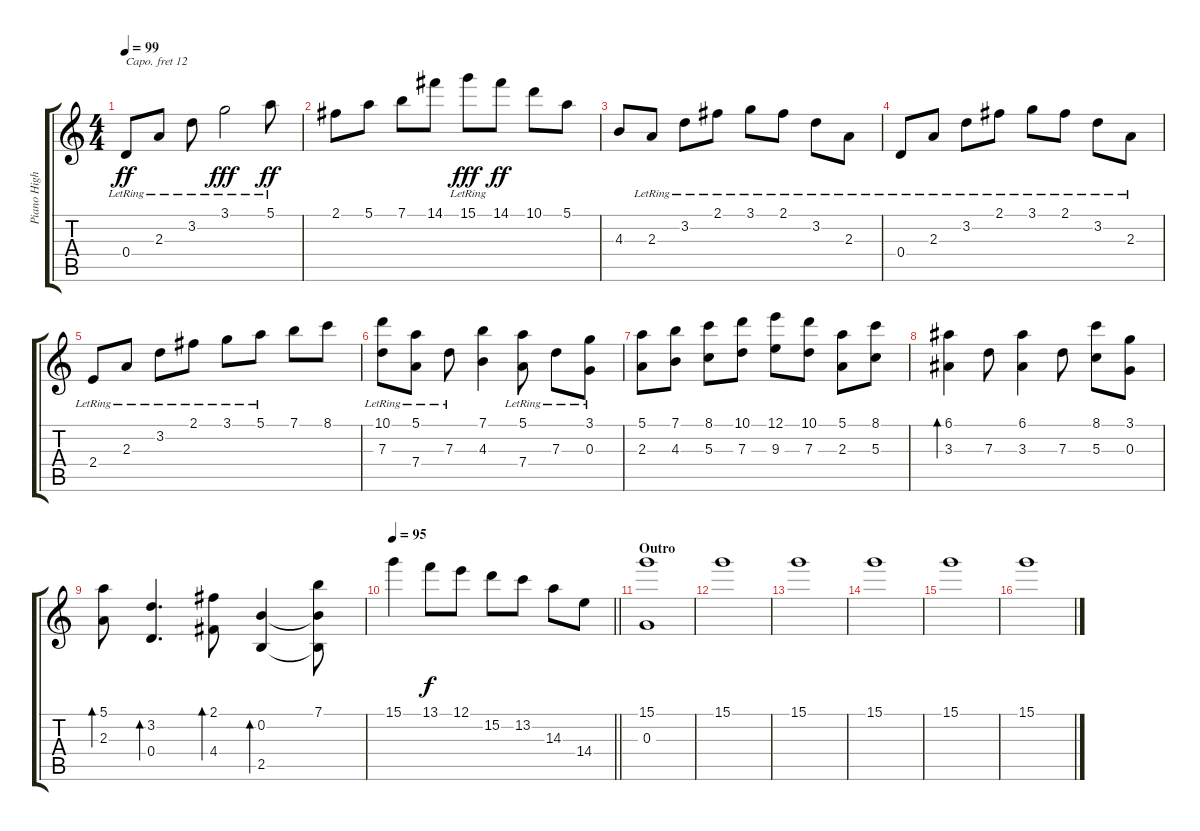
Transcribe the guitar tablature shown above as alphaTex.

\track ("Piano High" "Piano High") {instrument brightacousticpiano}
\staff {score tabs}
\capo 12
\tuning (E4 B3 G3 D3 A2 E2) {hide}
\ts (4 4)
\tempo 99
\clef g2
\ks c
0.4{lr}.8{dy ff} 2.3{lr}.8 3.2{lr}.8 3.1{lr}.2{dy fff} 5.1{lr}.8{dy ff} |
2.1.8 5.1.8 7.1.8 14.1.8 15.1{lr}.8{dy fff} 14.1.8{dy ff} 10.1.8 5.1.8 |
4.3.8 2.3{lr}.8 3.2{lr}.8 2.1{lr}.8 3.1{lr}.8 2.1{lr}.8 3.2{lr}.8 2.3{lr}.8 |
0.4{lr}.8 2.3{lr}.8 3.2{lr}.8 2.1{lr}.8 3.1{lr}.8 2.1{lr}.8 3.2{lr}.8 2.3{lr}.8 |
2.4{lr}.8 2.3{lr}.8 3.2{lr}.8 2.1{lr}.8 3.1{lr}.8 5.1{lr}.8 7.1.8 8.1.8 |
(10.1 7.3{lr}).8 (5.1{lr} 7.4{lr}).8 7.3{lr}.8 (7.1 4.3).4 (5.1{lr} 7.4{lr}).8 7.3{lr}.8 (3.1 0.3{lr}).8 |
(5.1 2.3).8 (7.1 4.3).8 (8.1 5.3).8 (10.1 7.3).8 (12.1 9.3).8 (10.1 7.3).8 (5.1 2.3).8 (8.1 5.3).8 |
(6.1 3.3).4{bd 480} 7.3.8 (6.1 3.3).4 7.3.8 (8.1 5.3).8 (3.1 0.3).8 |
(5.1 2.3).8{bd 240 volume 16} (3.2 0.4).4{d bd 480} (2.1 4.4).8{bd 480} (0.2 2.5).4{bd 480} (7.1 0.2{t} 2.5{t}).8 |
\tempo 95
\barLineRight lightlight
15.1.4 13.1.8{dy f} 12.1.8 15.2.8 13.2.8 14.3.8 14.4.8 |
\section ("" "Outro")
(15.1 0.3).1 |
15.1.1 |
15.1.1 |
15.1.1 |
15.1.1 |
15.1.1
